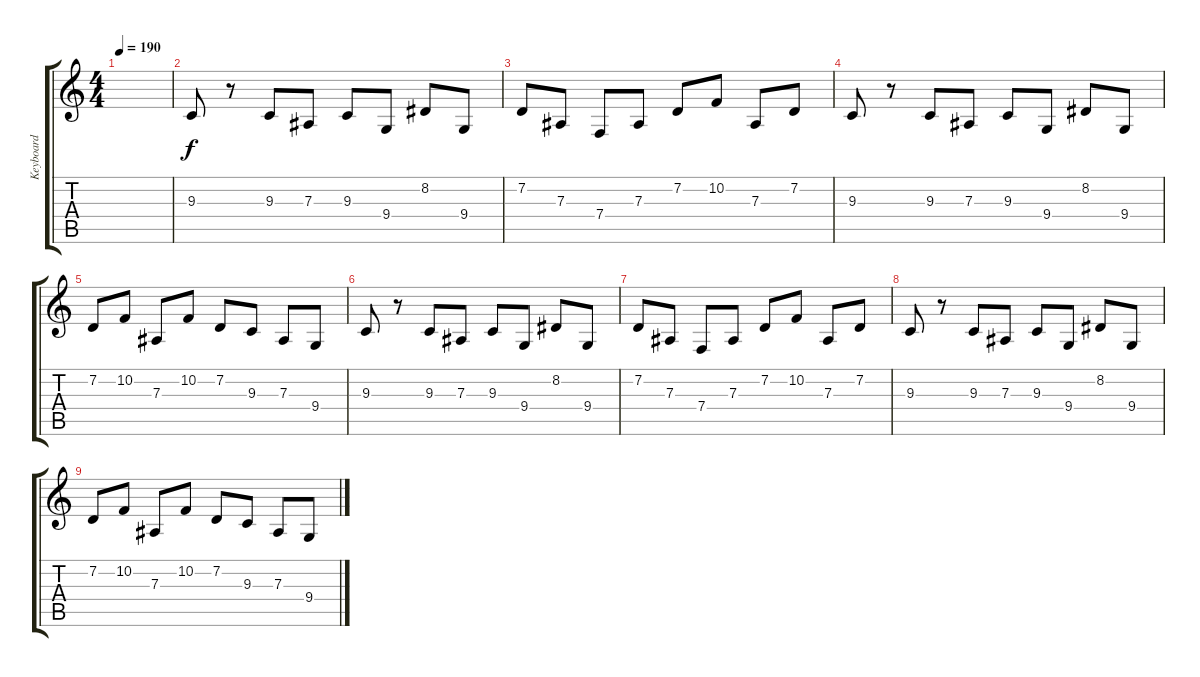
\track ("Keyboard" "Keyboard") {instrument stringensemble1}
\staff {score tabs}
\tuning (C4 G3 Eb3 Bb2 F2 C2) {hide}
\ts (4 4)
\tempo 190
\clef g2
\ks c
|
9.3.8 r.8 9.3.8 7.3.8 9.3.8 9.4.8 8.2.8 9.4.8 |
7.2.8 7.3.8 7.4.8 7.3.8 7.2.8 10.2.8 7.3.8 7.2.8 |
9.3.8 r.8 9.3.8 7.3.8 9.3.8 9.4.8 8.2.8 9.4.8 |
7.2.8 10.2.8 7.3.8 10.2.8 7.2.8 9.3.8 7.3.8 9.4.8 |
9.3.8 r.8 9.3.8 7.3.8 9.3.8 9.4.8 8.2.8 9.4.8 |
7.2.8 7.3.8 7.4.8 7.3.8 7.2.8 10.2.8 7.3.8 7.2.8 |
9.3.8 r.8 9.3.8 7.3.8 9.3.8 9.4.8 8.2.8 9.4.8 |
7.2.8 10.2.8 7.3.8 10.2.8 7.2.8 9.3.8 7.3.8 9.4.8
